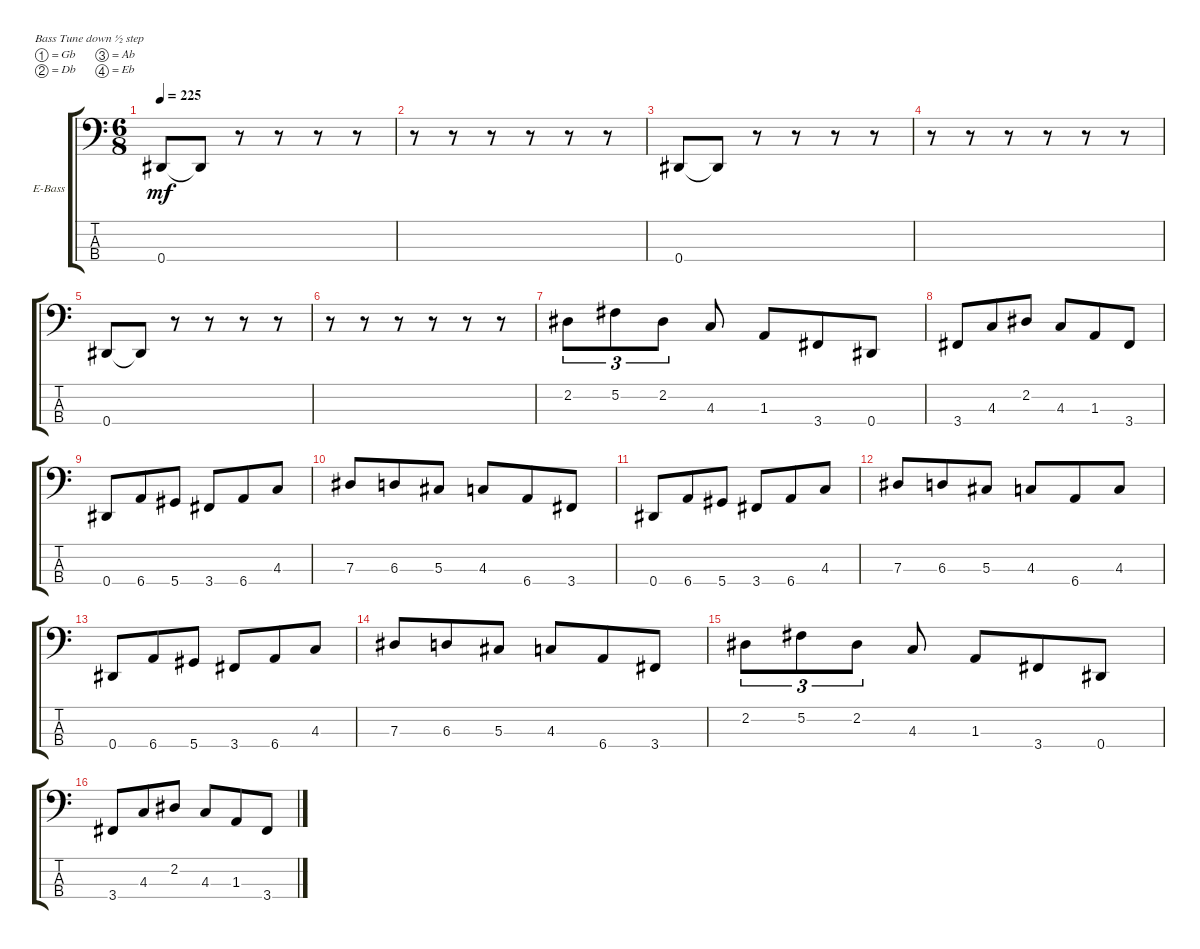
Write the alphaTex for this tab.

\bracketExtendMode groupsimilarinstruments
\firstSystemTrackNameOrientation horizontal
\otherSystemsTrackNameOrientation horizontal
\track ("Electric Bass" "E-Bass") {instrument electricbassfinger}
\staff {score tabs}
\tuning (Gb2 Db2 Ab1 Eb1)
\ts (6 8)
\tempo 225
\clef f4
\ks c
0.4.8{dy mf} 0.4{t}.8 r.8 r.8 r.8 r.8 |
r.8 r.8 r.8 r.8 r.8 r.8 |
0.4.8 0.4{t}.8 r.8 r.8 r.8 r.8 |
r.8 r.8 r.8 r.8 r.8 r.8 |
0.4.8 0.4{t}.8 r.8 r.8 r.8 r.8 |
r.8 r.8 r.8 r.8 r.8 r.8 |
2.2.8{tu (3 2)} 5.2.8{tu (3 2)} 2.2.8{tu (3 2)} 4.3.8 1.3.8 3.4.8 0.4.8 |
3.4.8 4.3.8 2.2.8 4.3.8 1.3.8 3.4.8 |
0.4.8 6.4.8 5.4.8 3.4.8 6.4.8 4.3.8 |
7.3.8 6.3.8 5.3.8 4.3.8 6.4.8 3.4.8 |
0.4.8 6.4.8 5.4.8 3.4.8 6.4.8 4.3.8 |
7.3.8 6.3.8 5.3.8 4.3.8 6.4.8 4.3.8 |
0.4.8 6.4.8 5.4.8 3.4.8 6.4.8 4.3.8 |
7.3.8 6.3.8 5.3.8 4.3.8 6.4.8 3.4.8 |
2.2.8{tu (3 2)} 5.2.8{tu (3 2)} 2.2.8{tu (3 2)} 4.3.8 1.3.8 3.4.8 0.4.8 |
3.4.8 4.3.8 2.2.8 4.3.8 1.3.8 3.4.8
